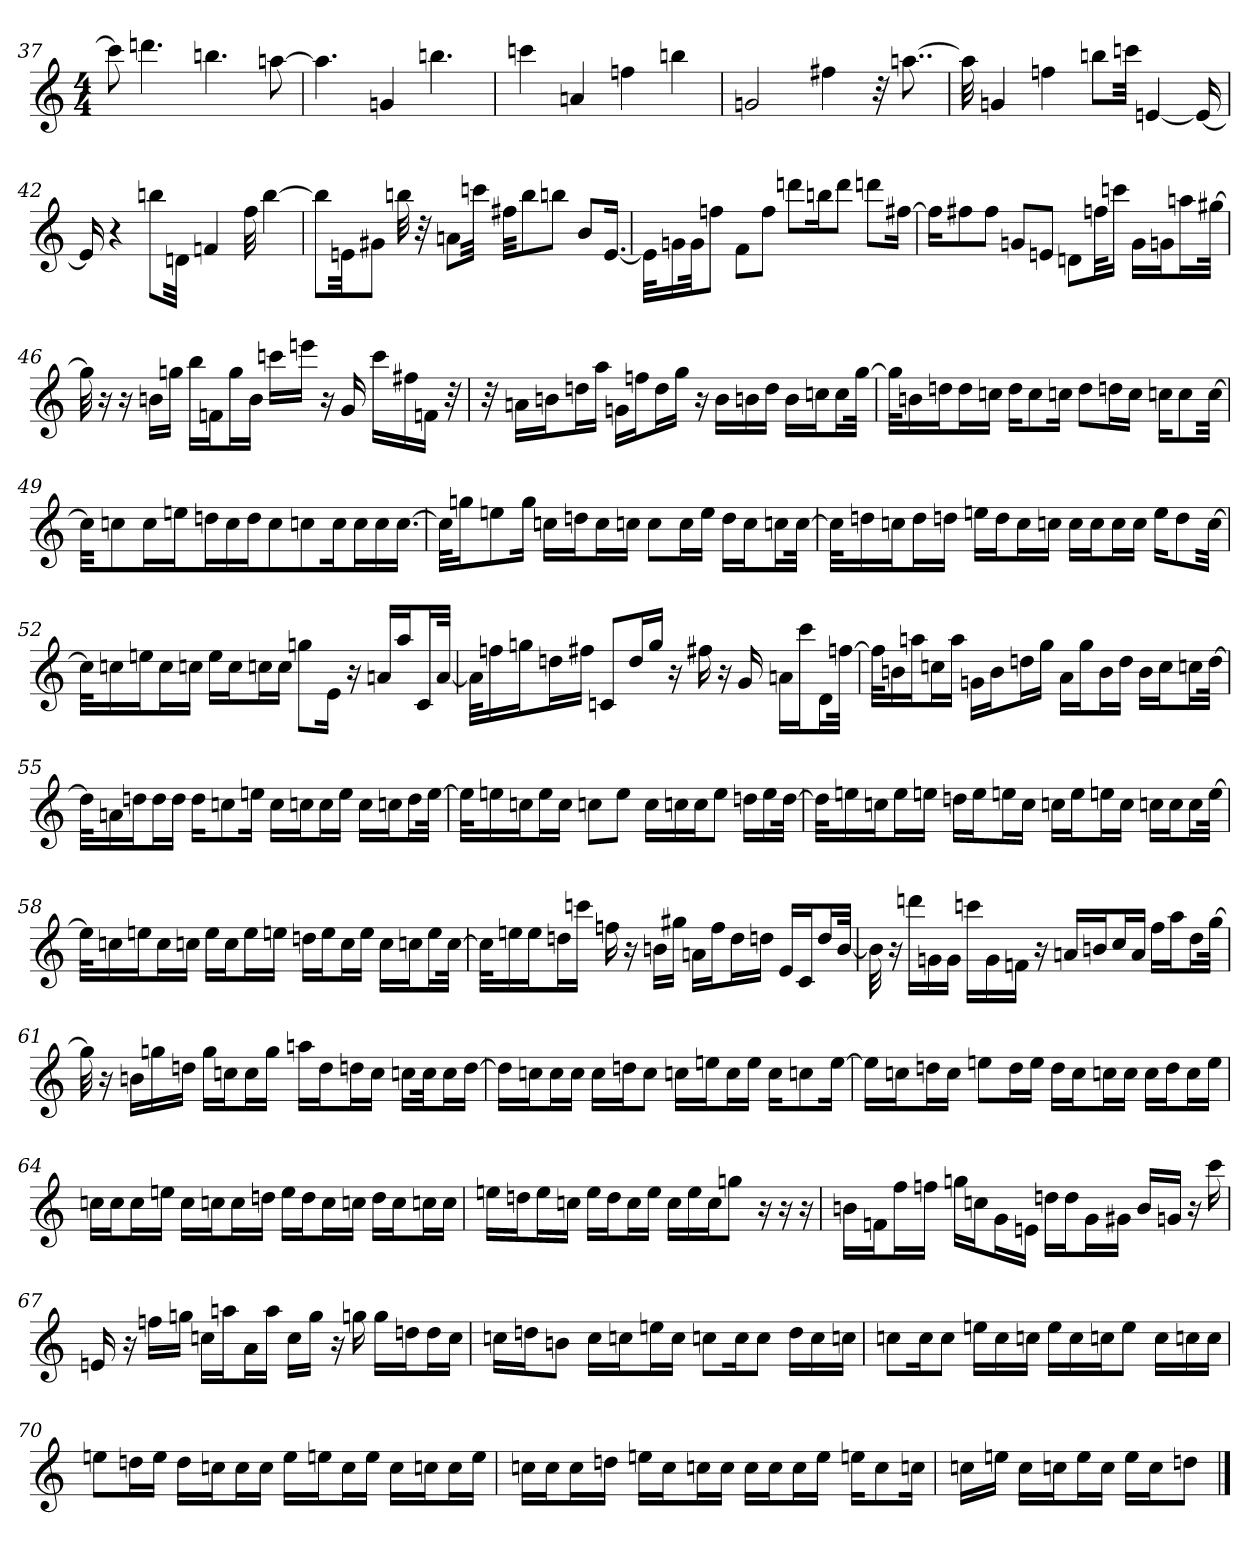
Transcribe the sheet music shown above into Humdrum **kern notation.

**kern
*part1
*staff1
*clefG2
*M4/4
=37
8ccc]
4.dddn
4.bbn
[8aan
=38
4.aa]
4gn
4.bbn
=39
4cccn
4an
4ffn
4bbn
=40
2gn
4ff#X
32r
[8..aan
=41
32aa]
4gn
4ffn
8bbn\L
32cccn\Jkk
[4en
16e_
=42
16e]
4r
8bbn\L
32dn\Jkk
4fn
32ff
[4bb
=43
8bb\L]
32en\KK
8g#X\J
32bbn
32r
8an\L
32cccn\Jkk
32ff#X\KKL
8bb\
8bbn\J
8b/L
[16.e/Jk
=44
32e\KLL]
16gn\
32g\Jk
8ffn\J
8f\L
8ff\J
8dddn\L
16bbn\K
8ddd\J
8dddn\L
[16ff#X\Jk
=45
16ff#\KL]
8ff#X\
8ff#\J
8gn/L
8en/J
8dn\L
32ffn\KL
16cccn\JJ
16g\LL
16gn\J
16aan\L
[32gg#X\JJk
=46
32gg#]
16r
16r
16bn\LL
16ggn\JJ
16bb\LL
16fn\J
16gg\L
16b\JJ
16cccn\LL
16eeen\JJ
16r
16g
16ccc\LL
16ff#X\
16fn\JJ
32r
=47
32r
16an\LL
16bn\J
16ddn\L
16aa\JJ
16gn\LL
16ffn\J
16dd\L
16gg\JJ
16r
16b\LL
16bn\
16dd\JJ
16b\LL
16ccn\J
16cc\L
[32gg\JJk
=48
32gg\KLL]
16bn\
16ddn\J
16dd\L
16ccn\JJ
16dd\KL
8cc\
16ccn\Jk
8dd\L
16ddn\L
16cc\JJ
16ccn\KL
8cc\
[32cc\Jkk
=49
32cc\KKL]
8ccn\
16cc\L
16een\JJ
16ddn\LL
16cc\J
16dd\K
8cc\J
8ccn\L
16cc\Jk
16cc\LL
16cc\J
[16.cc\JJ
=50
32cc\KLL]
16ggn\J
8een\
16gg\Jk
16ccn\LL
16ddn\J
16cc\L
16ccn\JJ
8cc\L
16cc\L
16ee\JJ
16dd\LL
16cc\J
16ccn\L
[32cc\JJk
=51
32cc\KLL]
16ddn\
16ccn\J
16dd\L
16ddn\JJ
16een\LL
16dd\J
16cc\L
16ccn\JJ
16cc\LL
16cc\J
16cc\L
16cc\JJ
16ee\KL
8dd\
[32cc\Jkk
=52
32cc\KLL]
16ccn\
16een\J
16cc\L
16ccn\JJ
16ee\LL
16cc\J
16ccn\L
16cc\JJ
8ggn\L
16e\Jk
16r
16an/LL
16aa/J
16c/L
[32a/JJk
=53
32a\KLL]
16ffn\
16ggn\J
16ddn\L
16ff#X\JJ
8cn/L
16dd/L
16gg/JJ
16r
16ff#X
16r
16g
16an\LL
16ccc\J
16d\L
[32ffn\JJk
=54
32ff\KLL]
16bn\
16aan\J
16ccn\L
16aa\JJ
16gn\LL
16b\J
16ddn\L
16gg\JJ
16a\LL
16gg\J
16b\L
16dd\JJ
16b\LL
16cc\J
16ccn\L
[32dd\JJk
=55
32dd\KLL]
16an\
16ddn\J
16dd\L
16dd\JJ
16dd\KL
8ccn\
16een\Jk
16cc\LL
16ccn\J
16cc\L
16ee\JJ
16cc\LL
16ccn\J
16dd\L
[32ee\JJk
=56
32ee\KLL]
16een\
16ccn\J
16ee\L
16cc\JJ
8ccn\L
8ee\J
16cc\LL
16ccn\J
16cc\K
8ee\J
16ddn\LL
16ee\
[32dd\JJk
=57
32dd\KLL]
16een\
16ccn\J
16ee\L
16een\JJ
16ddn\LL
16ee\J
16een\L
16cc\JJ
16ccn\LL
16ee\J
16een\L
16cc\JJ
16ccn\LL
16cc\J
16cc\L
[32ee\JJk
=58
32ee\KLL]
16ccn\
16een\J
16cc\L
16ccn\JJ
16ee\LL
16cc\J
16ee\L
16een\JJ
16ddn\LL
16ee\J
16cc\L
16ee\JJ
16cc\LL
16ccn\J
16ee\L
[32cc\JJk
=59
32cc\KLL]
16een\
16ee\J
16ddn\L
16cccn\JJ
16ffn
16r
16bn\LL
16gg#X\JJ
16an\LL
16ff\J
16dd\L
16ddn\JJ
16e/LL
16c/J
16dd/L
[32b/JJk
=60
32b]
16r
16dddn\LL
16gn\
16g\JJ
16cccn\LL
16g\
16fn\JJ
16r
16an/LL
16bn/J
16cc/L
16a/JJ
16ff\LL
16aa\J
16dd\L
[32gg\JJk
=61
32gg]
16r
16bn\LL
16ggn\
16ddn\JJ
16gg\LL
16ccn\J
16cc\L
16gg\JJ
16aan\LL
16dd\J
16ddn\L
16cc\JJ
16ccn\LL
32cc\Jk
16cc\L
[16dd\JJ
=62
16dd\LL]
16ccn\J
16cc\L
16cc\JJ
16cc\LL
16ddn\J
8cc\J
16ccn\LL
16een\J
16cc\L
16ee\JJ
16cc\KL
8ccn\
[16ee\Jk
=63
16ee\LL]
16ccn\J
16ddn\L
16cc\JJ
8een\L
16dd\L
16ee\JJ
16dd\LL
16cc\J
16ccn\L
16cc\JJ
16cc\LL
16dd\J
16cc\L
16ee\JJ
=64
16ccn\LL
16cc\J
16cc\L
16een\JJ
16cc\LL
16ccn\J
16cc\L
16ddn\JJ
16ee\LL
16dd\J
16cc\L
16ccn\JJ
16dd\LL
16cc\J
16ccn\L
16cc\JJ
=65
16een\LL
16ddn\J
16ee\L
16ccn\JJ
16ee\LL
16dd\J
16cc\L
16ee\JJ
16cc\LL
16ee\J
16cc\K
8ggn\J
16r
16r
16r
=66
16bn\LL
16fn\J
16ff\L
16ffn\JJ
16ggn\LL
16ccn\J
16g\L
16en\JJ
16ddn\LL
16dd\J
16g\L
16g#X\JJ
16b/LL
16gn/JJ
16r
16ccc
=67
16en
16r
16ffn\LL
16ggn\JJ
16ccn\LL
16aan\J
16a\L
16aa\JJ
16cc\LL
16gg\JJ
16r
16ggn
16gg\LL
16ddn\J
16dd\L
16cc\JJ
=68
16ccn\LL
16ddn\J
8bn\J
16cc\LL
16ccn\J
16een\L
16cc\JJ
8ccn\L
16cc\K
8cc\J
16dd\LL
16cc\
16ccn\JJ
=69
8ccn\L
16cc\K
8cc\J
16een\LL
16cc\
16ccn\JJ
16ee\LL
16cc\J
16ccn\K
8ee\J
16cc\LL
16ccn\
16cc\JJ
=70
8een\L
16ddn\L
16ee\JJ
16dd\LL
16ccn\J
16cc\L
16cc\JJ
16ee\LL
16een\J
16cc\L
16ee\JJ
16cc\LL
16ccn\J
16cc\L
16ee\JJ
=71
16ccn\LL
16cc\J
16cc\L
16ddn\JJ
16een\LL
16cc\J
16ccn\L
16cc\JJ
16cc\LL
16cc\J
16cc\L
16ee\JJ
16een\KL
8cc\
16ccn\Jk
=72
16ccn\LL
16een\JJ
16cc\LL
16ccn\J
16ee\L
16cc\JJ
16ee\LL
16cc\J
8ddn\J
==
*-
